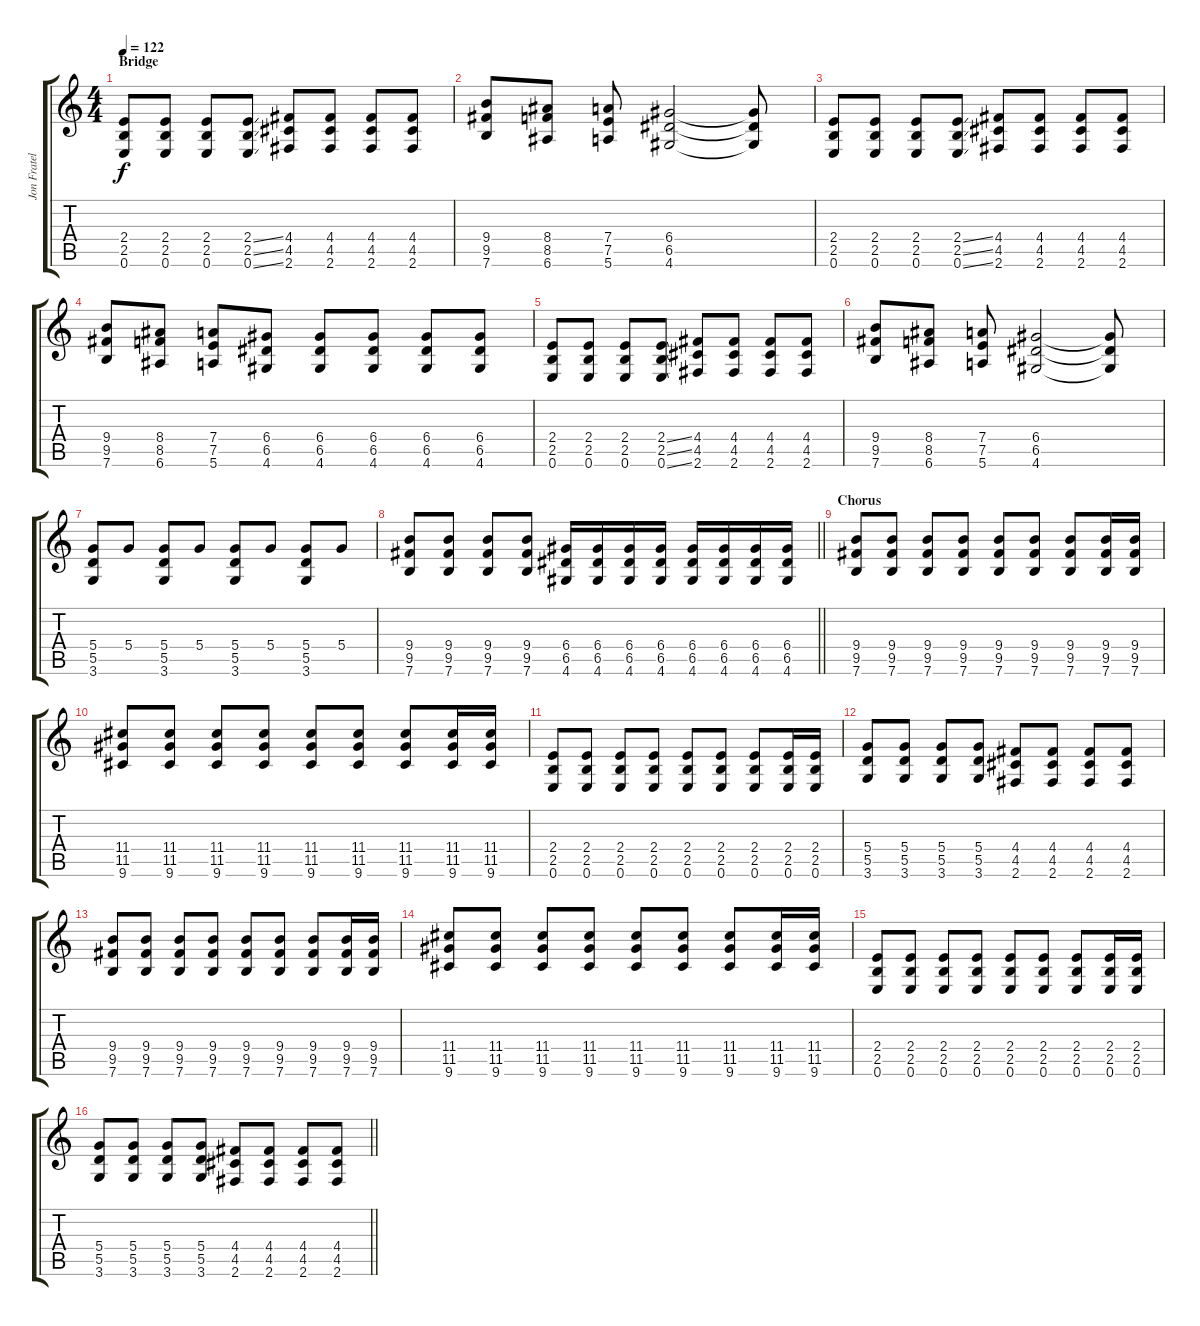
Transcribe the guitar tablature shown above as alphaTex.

\track ("Jon Fratelli" "Jon Fratel") {instrument overdrivenguitar}
\staff {score tabs}
\tuning (E4 B3 G3 D3 A2 E2) {hide}
\ts (4 4)
\section ("" "Bridge")
\tempo 122
\clef g2
\ks c
(2.4 2.5 0.6).8{dy f} (2.4 2.5 0.6).8 (2.4 2.5 0.6).8 (2.4{ss} 2.5{ss} 0.6{ss}).8 (4.4 4.5 2.6).8 (4.4 4.5 2.6).8 (4.4 4.5 2.6).8 (4.4 4.5 2.6).8 |
(9.4 9.5 7.6).8 (8.4 8.5 6.6).8 (7.4 7.5 5.6).8 (6.4 6.5 4.6).2 (6.4{t} 6.5{t} 4.6{t}).8 |
(2.4 2.5 0.6).8 (2.4 2.5 0.6).8 (2.4 2.5 0.6).8 (2.4{ss} 2.5{ss} 0.6{ss}).8 (4.4 4.5 2.6).8 (4.4 4.5 2.6).8 (4.4 4.5 2.6).8 (4.4 4.5 2.6).8 |
(9.4 9.5 7.6).8 (8.4 8.5 6.6).8 (7.4 7.5 5.6).8 (6.4 6.5 4.6).8 (6.4 6.5 4.6).8 (6.4 6.5 4.6).8 (6.4 6.5 4.6).8 (6.4 6.5 4.6).8 |
(2.4 2.5 0.6).8 (2.4 2.5 0.6).8 (2.4 2.5 0.6).8 (2.4{ss} 2.5{ss} 0.6{ss}).8 (4.4 4.5 2.6).8 (4.4 4.5 2.6).8 (4.4 4.5 2.6).8 (4.4 4.5 2.6).8 |
(9.4 9.5 7.6).8 (8.4 8.5 6.6).8 (7.4 7.5 5.6).8 (6.4 6.5 4.6).2 (6.4{t} 6.5{t} 4.6{t}).8 |
(5.4 5.5 3.6).8 5.4.8 (5.4 5.5 3.6).8 5.4.8 (5.4 5.5 3.6).8 5.4.8 (5.4 5.5 3.6).8 5.4.8 |
\barLineRight lightlight
(9.4 9.5 7.6).8 (9.4 9.5 7.6).8 (9.4 9.5 7.6).8 (9.4 9.5 7.6).8 (6.4 6.5 4.6).16 (6.4 6.5 4.6).16 (6.4 6.5 4.6).16 (6.4 6.5 4.6).16 (6.4 6.5 4.6).16 (6.4 6.5 4.6).16 (6.4 6.5 4.6).16 (6.4 6.5 4.6).16 |
\section ("" "Chorus")
(9.4 9.5 7.6).8 (9.4 9.5 7.6).8 (9.4 9.5 7.6).8 (9.4 9.5 7.6).8 (9.4 9.5 7.6).8 (9.4 9.5 7.6).8 (9.4 9.5 7.6).8 (9.4 9.5 7.6).16 (9.4 9.5 7.6).16 |
(11.4 11.5 9.6).8 (11.4 11.5 9.6).8 (11.4 11.5 9.6).8 (11.4 11.5 9.6).8 (11.4 11.5 9.6).8 (11.4 11.5 9.6).8 (11.4 11.5 9.6).8 (11.4 11.5 9.6).16 (11.4 11.5 9.6).16 |
(2.4 2.5 0.6).8 (2.4 2.5 0.6).8 (2.4 2.5 0.6).8 (2.4 2.5 0.6).8 (2.4 2.5 0.6).8 (2.4 2.5 0.6).8 (2.4 2.5 0.6).8 (2.4 2.5 0.6).16 (2.4 2.5 0.6).16 |
(5.4 5.5 3.6).8 (5.4 5.5 3.6).8 (5.4 5.5 3.6).8 (5.4 5.5 3.6).8 (4.4 4.5 2.6).8 (4.4 4.5 2.6).8 (4.4 4.5 2.6).8 (4.4 4.5 2.6).8 |
(9.4 9.5 7.6).8 (9.4 9.5 7.6).8 (9.4 9.5 7.6).8 (9.4 9.5 7.6).8 (9.4 9.5 7.6).8 (9.4 9.5 7.6).8 (9.4 9.5 7.6).8 (9.4 9.5 7.6).16 (9.4 9.5 7.6).16 |
(11.4 11.5 9.6).8 (11.4 11.5 9.6).8 (11.4 11.5 9.6).8 (11.4 11.5 9.6).8 (11.4 11.5 9.6).8 (11.4 11.5 9.6).8 (11.4 11.5 9.6).8 (11.4 11.5 9.6).16 (11.4 11.5 9.6).16 |
(2.4 2.5 0.6).8 (2.4 2.5 0.6).8 (2.4 2.5 0.6).8 (2.4 2.5 0.6).8 (2.4 2.5 0.6).8 (2.4 2.5 0.6).8 (2.4 2.5 0.6).8 (2.4 2.5 0.6).16 (2.4 2.5 0.6).16 |
\barLineRight lightlight
(5.4 5.5 3.6).8 (5.4 5.5 3.6).8 (5.4 5.5 3.6).8 (5.4 5.5 3.6).8 (4.4 4.5 2.6).8 (4.4 4.5 2.6).8 (4.4 4.5 2.6).8 (4.4 4.5 2.6).8
